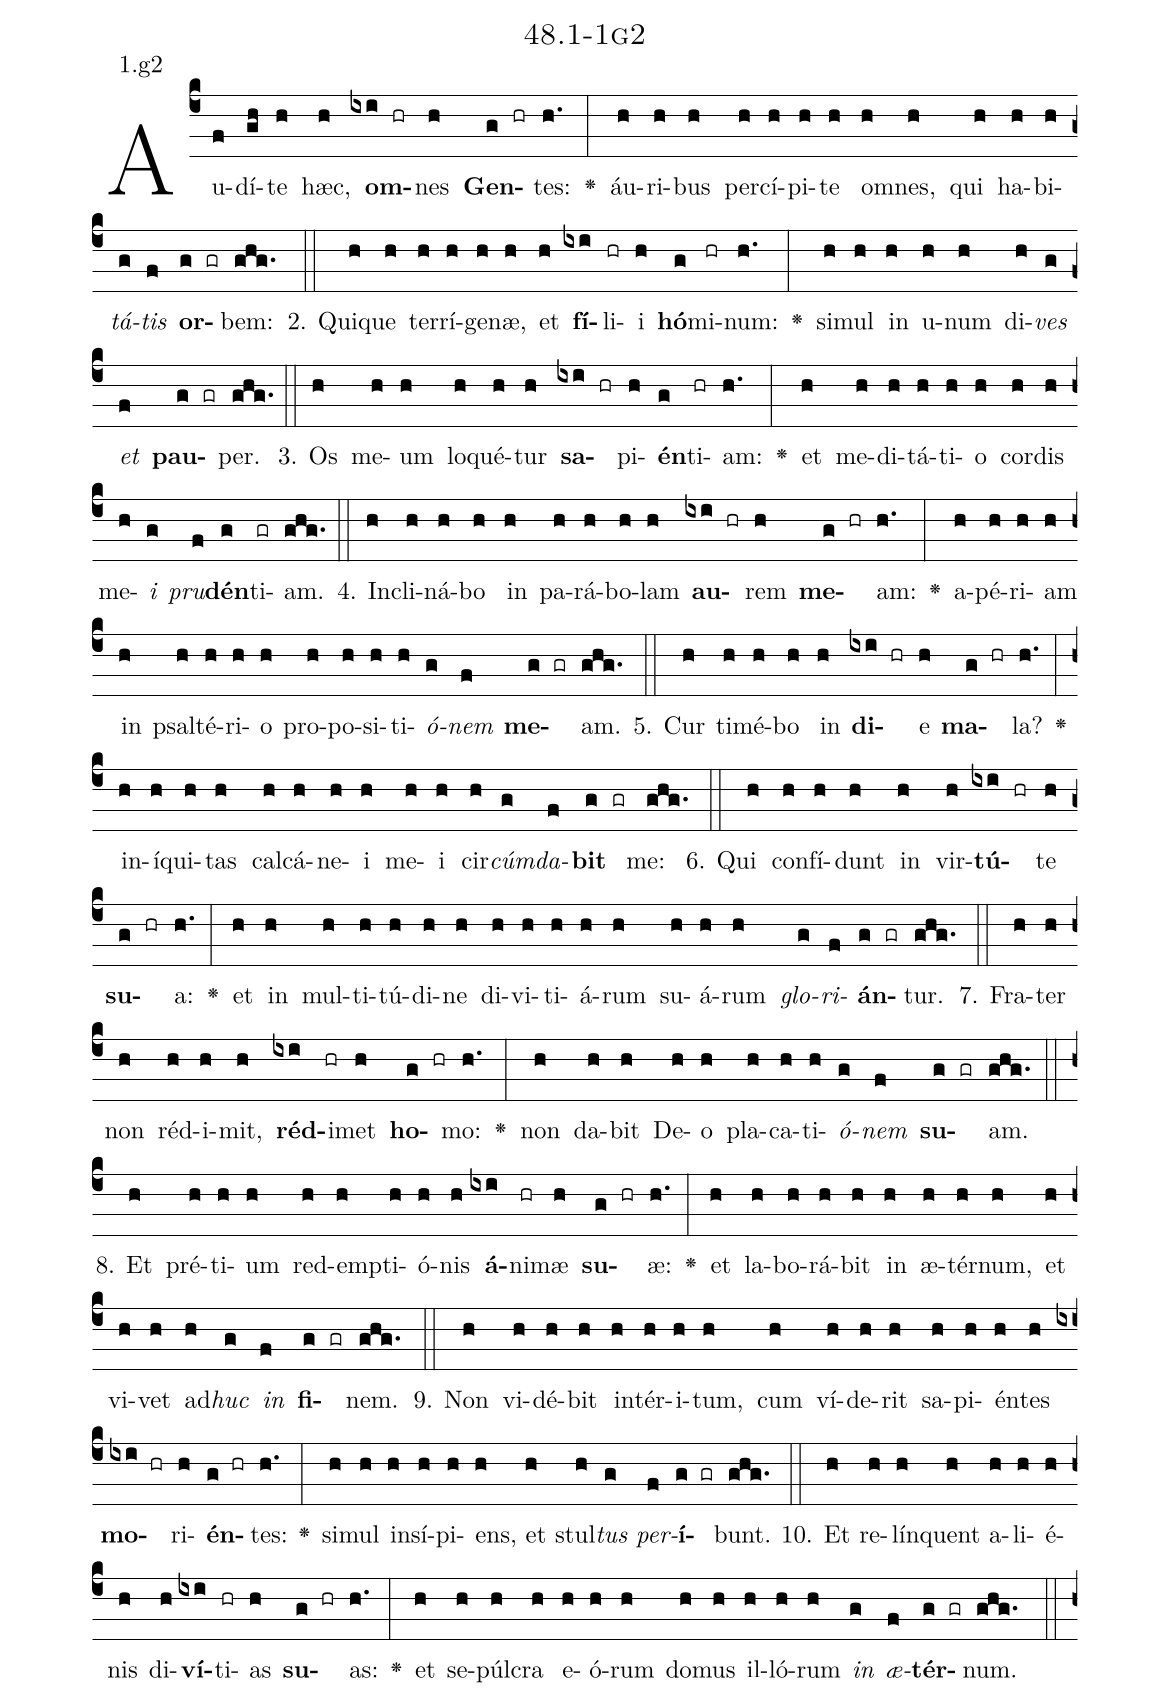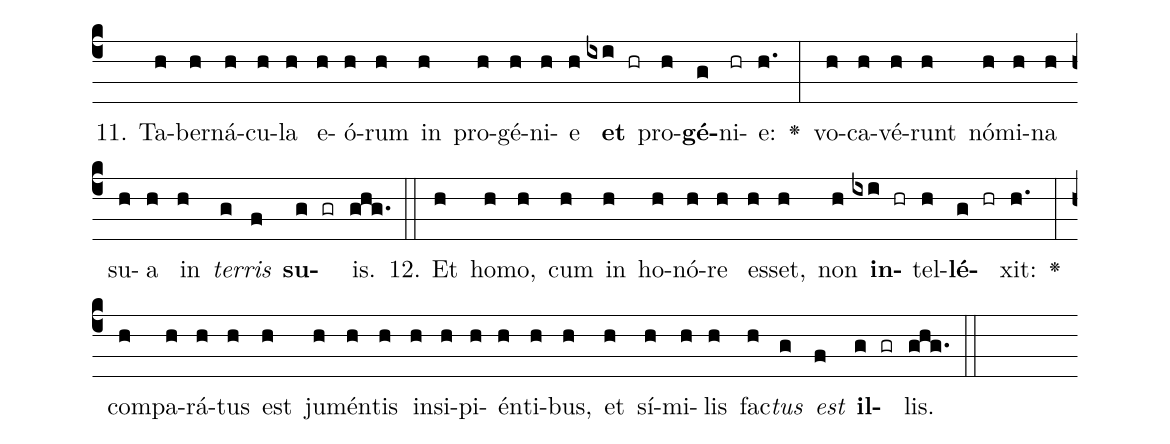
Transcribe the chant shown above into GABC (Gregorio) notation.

name: 48.1-1g2;
annotation: 1.g2;
%%
(c4)Au(f)dí(gh)te(h) hæc,(h) <b>om</b>(ixi hr)nes(h) <b>Gen</b>(g hr)tes:(h.) <v>\greheightstar</v>(:) áu(h)ri(h)bus(h) per(h)cí(h)pi(h)te(h) om(h)nes,(h) qui(h) ha(h)bi(h)<i>tá</i>(g)<i>tis</i>(f) <b>or</b>(g gr)bem:(ghg.) (::)
2. Qui(h)que(h) ter(h)rí(h)ge(h)næ,(h) et(h) <b>fí</b>(ixi)li(hr)i(h) <b>hó</b>(g)mi(hr)num:(h.) <v>\greheightstar</v>(:) si(h)mul(h) in(h) u(h)num(h) di(h)<i>ves</i>(g) <i>et</i>(f) <b>pau</b>(g gr)per.(ghg.) (::)
3. Os(h) me(h)um(h) lo(h)qué(h)tur(h) <b>sa</b>(ixi hr)pi(h)<b>én</b>(g)ti(hr)am:(h.) <v>\greheightstar</v>(:) et(h) me(h)di(h)tá(h)ti(h)o(h) cor(h)dis(h) me(h)<i>i</i>(g) <i>pru</i>(f)<b>dén</b>(g)ti(gr)am.(ghg.) (::)
4. In(h)cli(h)ná(h)bo(h) in(h) pa(h)rá(h)bo(h)lam(h) <b>au</b>(ixi hr)rem(h) <b>me</b>(g hr)am:(h.) <v>\greheightstar</v>(:) a(h)pé(h)ri(h)am(h) in(h) psal(h)té(h)ri(h)o(h) pro(h)po(h)si(h)ti(h)<i>ó</i>(g)<i>nem</i>(f) <b>me</b>(g gr)am.(ghg.) (::)
5. Cur(h) ti(h)mé(h)bo(h) in(h) <b>di</b>(ixi hr)e(h) <b>ma</b>(g hr)la?(h.) <v>\greheightstar</v>(:) in(h)í(h)qui(h)tas(h) cal(h)cá(h)ne(h)i(h) me(h)i(h) cir(h)<i>cúm</i>(g)<i>da</i>(f)<b>bit</b>(g gr) me:(ghg.) (::)
6. Qui(h) con(h)fí(h)dunt(h) in(h) vir(h)<b>tú</b>(ixi hr)te(h) <b>su</b>(g hr)a:(h.) <v>\greheightstar</v>(:) et(h) in(h) mul(h)ti(h)tú(h)di(h)ne(h) di(h)vi(h)ti(h)á(h)rum(h) su(h)á(h)rum(h) <i>glo</i>(g)<i>ri</i>(f)<b>án</b>(g gr)tur.(ghg.) (::)
7. Fra(h)ter(h) non(h) réd(h)i(h)mit,(h) <b>réd</b>(ixi)i(hr)met(h) <b>ho</b>(g hr)mo:(h.) <v>\greheightstar</v>(:) non(h) da(h)bit(h) De(h)o(h) pla(h)ca(h)ti(h)<i>ó</i>(g)<i>nem</i>(f) <b>su</b>(g gr)am.(ghg.) (::)
8. Et(h) pré(h)ti(h)um(h) red(h)emp(h)ti(h)ó(h)nis(h) <b>á</b>(ixi)ni(hr)mæ(h) <b>su</b>(g hr)æ:(h.) <v>\greheightstar</v>(:) et(h) la(h)bo(h)rá(h)bit(h) in(h) æ(h)tér(h)num,(h) et(h) vi(h)vet(h) ad(h)<i>huc</i>(g) <i>in</i>(f) <b>fi</b>(g gr)nem.(ghg.) (::)
9. Non(h) vi(h)dé(h)bit(h) in(h)tér(h)i(h)tum,(h) cum(h) ví(h)de(h)rit(h) sa(h)pi(h)én(h)tes(h) <b>mo</b>(ixi hr)ri(h)<b>én</b>(g hr)tes:(h.) <v>\greheightstar</v>(:) si(h)mul(h) in(h)sí(h)pi(h)ens,(h) et(h) stul(h)<i>tus</i>(g) <i>per</i>(f)<b>í</b>(g gr)bunt.(ghg.) (::)
10. Et(h) re(h)lín(h)quent(h) a(h)li(h)é(h)nis(h) di(h)<b>ví</b>(ixi)ti(hr)as(h) <b>su</b>(g hr)as:(h.) <v>\greheightstar</v>(:) et(h) se(h)púl(h)cra(h) e(h)ó(h)rum(h) do(h)mus(h) il(h)ló(h)rum(h) <i>in</i>(g) <i>æ</i>(f)<b>tér</b>(g gr)num.(ghg.) (::)
11. Ta(h)ber(h)ná(h)cu(h)la(h) e(h)ó(h)rum(h) in(h) pro(h)gé(h)ni(h)e(h) <b>et</b>(ixi hr) pro(h)<b>gé</b>(g)ni(hr)e:(h.) <v>\greheightstar</v>(:) vo(h)ca(h)vé(h)runt(h) nó(h)mi(h)na(h) su(h)a(h) in(h) <i>ter</i>(g)<i>ris</i>(f) <b>su</b>(g gr)is.(ghg.) (::)
12. Et(h) ho(h)mo,(h) cum(h) in(h) ho(h)nó(h)re(h) es(h)set,(h) non(h) <b>in</b>(ixi hr)tel(h)<b>lé</b>(g hr)xit:(h.) <v>\greheightstar</v>(:) com(h)pa(h)rá(h)tus(h) est(h) ju(h)mén(h)tis(h) in(h)si(h)pi(h)én(h)ti(h)bus,(h) et(h) sí(h)mi(h)lis(h) fac(h)<i>tus</i>(g) <i>est</i>(f) <b>il</b>(g gr)lis.(ghg.) (::)
